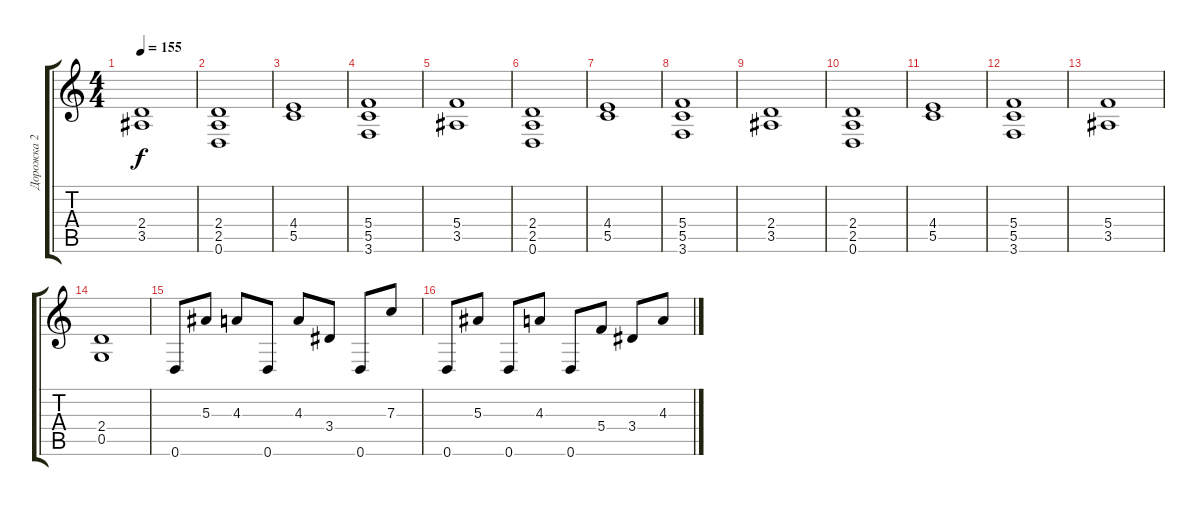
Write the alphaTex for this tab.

\track ("Дорожка 2" "Дорожка 2") {instrument distortionguitar}
\staff {score tabs}
\tuning (D4 A3 F3 C3 G2 D2) {hide}
\ts (4 4)
\tempo 155
\clef g2
\ks c
(2.4 3.5).1{dy f} |
(2.4 2.5 0.6).1 |
(4.4 5.5).1 |
(5.4 5.5 3.6).1 |
(5.4 3.5).1 |
(2.4 2.5 0.6).1 |
(4.4 5.5).1 |
(5.4 5.5 3.6).1 |
(2.4 3.5).1 |
(2.4 2.5 0.6).1 |
(4.4 5.5).1 |
(5.4 5.5 3.6).1 |
(5.4 3.5).1 |
(2.4 0.5).1 |
0.6.8 5.3.8 4.3.8 0.6.8 4.3.8 3.4.8 0.6.8 7.3.8 |
0.6.8 5.3.8 0.6.8 4.3.8 0.6.8 5.4.8 3.4.8 4.3.8
